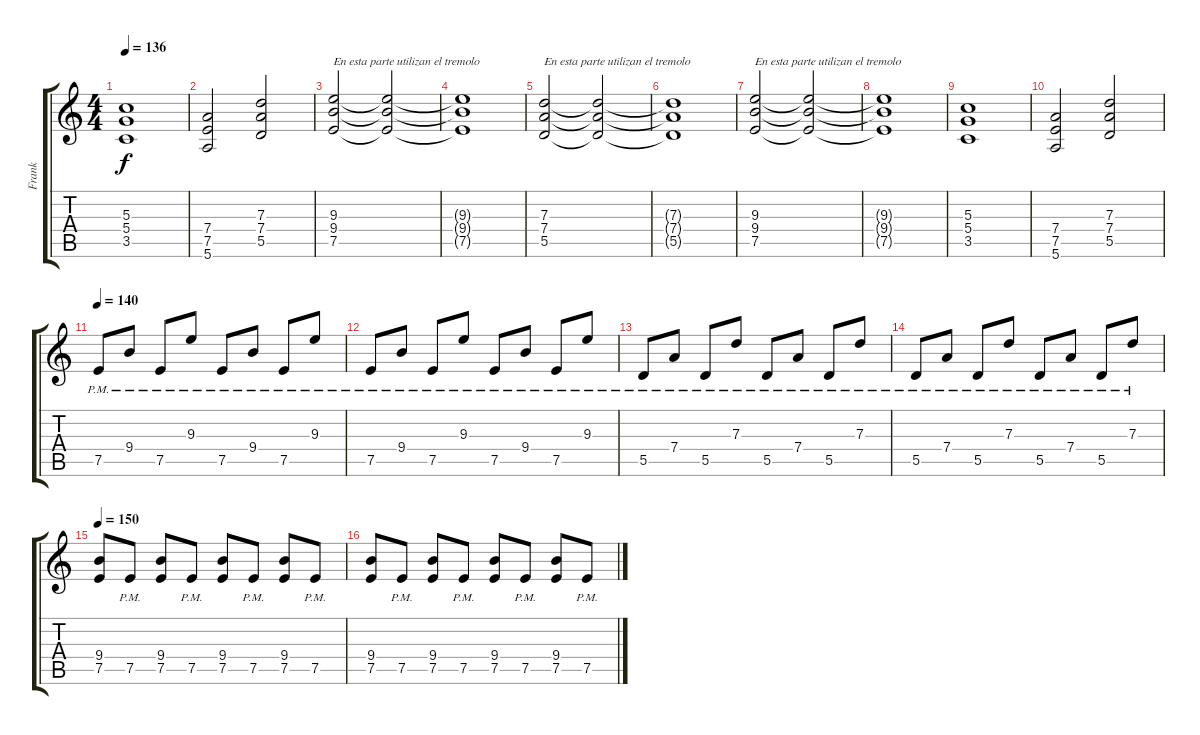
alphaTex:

\track ("Frank" "Frank") {instrument overdrivenguitar}
\staff {score tabs}
\tuning (E4 B3 G3 D3 A2 E2) {hide}
\ts (4 4)
\tempo 136
\clef g2
\ks c
(5.3 5.4 3.5).1{dy f} |
(7.4 7.5 5.6).2 (7.3 7.4 5.5).2 |
(9.3 9.4 7.5).2{txt "En esta parte utilizan el tremolo"} (9.3{t} 9.4{t} 7.5{t}).2 |
(9.3{t} 9.4{t} 7.5{t}).1 |
(7.3 7.4 5.5).2{txt "En esta parte utilizan el tremolo"} (7.3{t} 7.4{t} 5.5{t}).2 |
(7.3{t} 7.4{t} 5.5{t}).1 |
(9.3 9.4 7.5).2{txt "En esta parte utilizan el tremolo"} (9.3{t} 9.4{t} 7.5{t}).2 |
(9.3{t} 9.4{t} 7.5{t}).1 |
(5.3 5.4 3.5).1 |
(7.4 7.5 5.6).2 (7.3 7.4 5.5).2 |
\tempo 140
7.5{pm}.8{volume 16} 9.4{pm}.8 7.5{pm}.8 9.3{pm}.8 7.5{pm}.8 9.4{pm}.8 7.5{pm}.8 9.3{pm}.8 |
7.5{pm}.8 9.4{pm}.8 7.5{pm}.8 9.3{pm}.8 7.5{pm}.8 9.4{pm}.8 7.5{pm}.8 9.3{pm}.8 |
5.5{pm}.8 7.4{pm}.8 5.5{pm}.8 7.3{pm}.8 5.5{pm}.8 7.4{pm}.8 5.5{pm}.8 7.3{pm}.8 |
5.5{pm}.8 7.4{pm}.8 5.5{pm}.8 7.3{pm}.8 5.5{pm}.8 7.4{pm}.8 5.5{pm}.8 7.3{pm}.8 |
\tempo 150
(9.4 7.5).8{instrument overdrivenguitar} 7.5{pm}.8 (9.4 7.5).8 7.5{pm}.8 (9.4 7.5).8 7.5{pm}.8 (9.4 7.5).8 7.5{pm}.8 |
(9.4 7.5).8 7.5{pm}.8 (9.4 7.5).8 7.5{pm}.8 (9.4 7.5).8 7.5{pm}.8 (9.4 7.5).8 7.5{pm}.8
